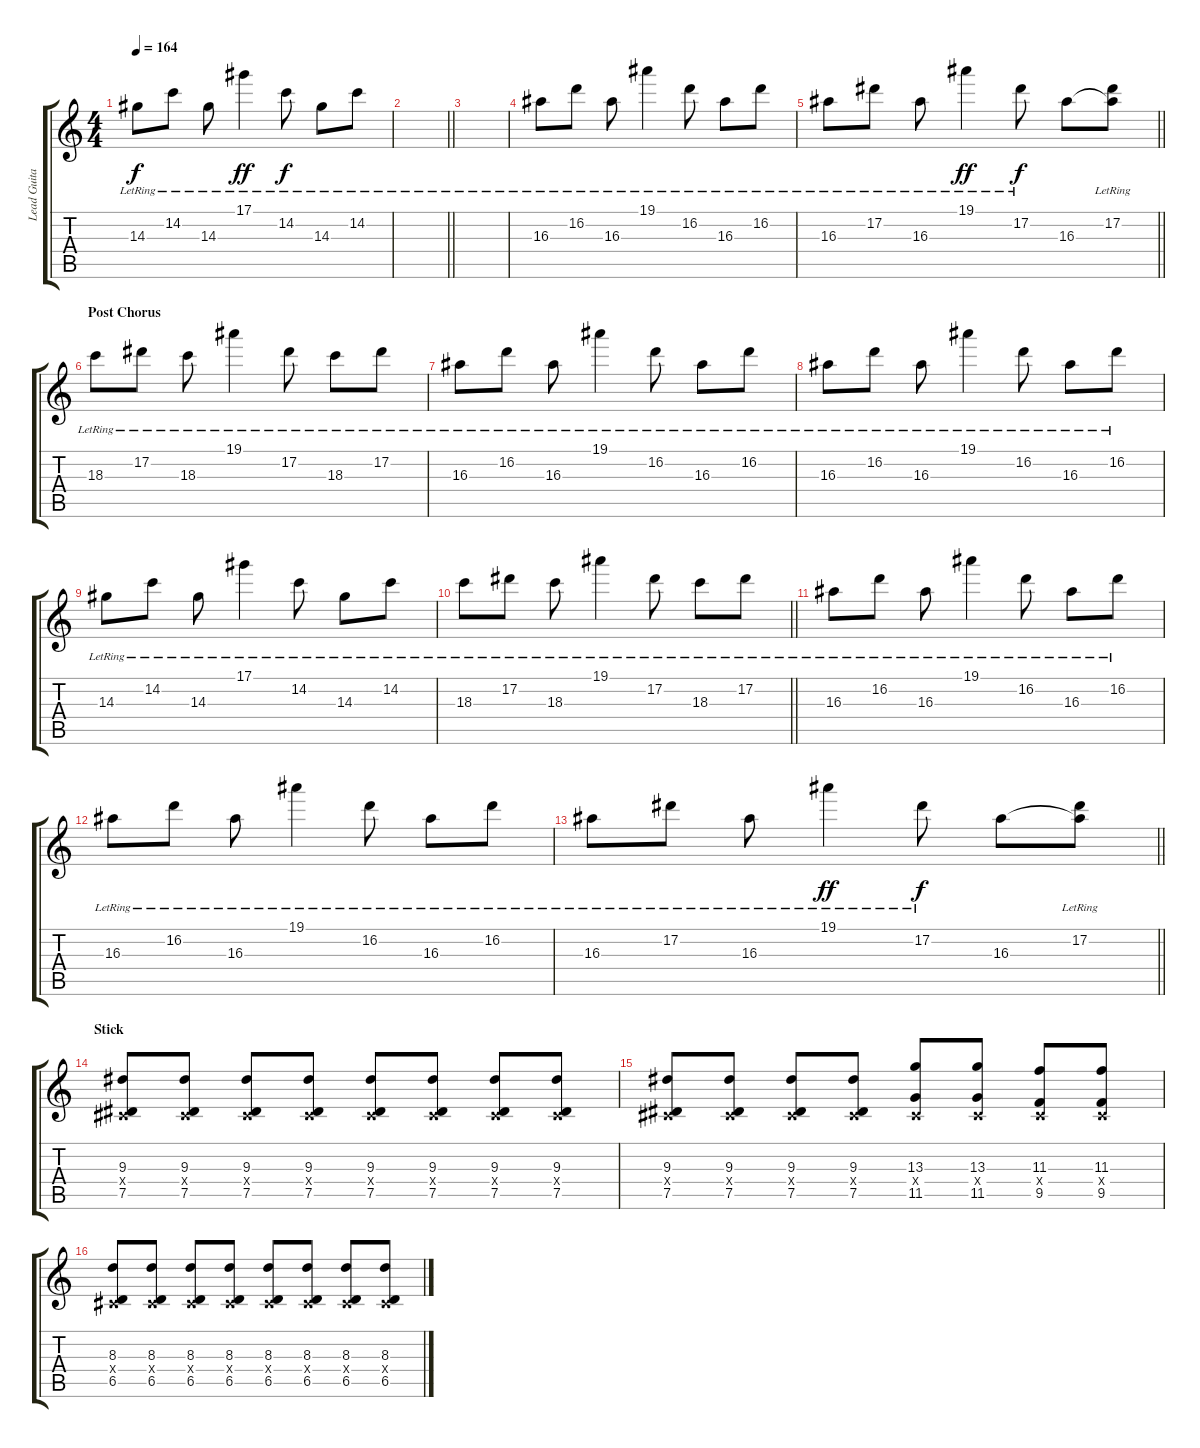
\track ("Lead Guitar - Audelio Flores, Jr" "Lead Guita") {instrument distortionguitar}
\staff {score tabs}
\tuning (Eb4 Bb3 Gb3 Db3 Ab2 Eb2) {hide}
\ts (4 4)
\tempo 164
\clef g2
\ks c
14.3{lr}.8{dy f} 14.2{lr}.8 14.3{lr}.8 17.1{lr}.4{dy ff} 14.2{lr}.8{dy f} 14.3{lr}.8 14.2{lr}.8 |
\barLineRight lightlight
|
|
16.3{lr}.8 16.2{lr}.8 16.3{lr}.8 19.1{lr}.4 16.2{lr}.8 16.3{lr}.8 16.2{lr}.8 |
\barLineRight lightlight
16.3{lr}.8 17.2{lr}.8 16.3{lr}.8 19.1{lr}.4{dy ff} 17.2{lr}.8{dy f} 16.3.8 (17.2{lr} 16.3{t}).8 |
\section ("" "Post Chorus")
18.3{lr}.8 17.2{lr}.8 18.3{lr}.8 19.1{lr}.4 17.2{lr}.8 18.3{lr}.8 17.2{lr}.8 |
16.3{lr}.8 16.2{lr}.8 16.3{lr}.8 19.1{lr}.4 16.2{lr}.8 16.3{lr}.8 16.2{lr}.8 |
16.3{lr}.8 16.2{lr}.8 16.3{lr}.8 19.1{lr}.4 16.2{lr}.8 16.3{lr}.8 16.2{lr}.8 |
14.3{lr}.8 14.2{lr}.8 14.3{lr}.8 17.1{lr}.4 14.2{lr}.8 14.3{lr}.8 14.2{lr}.8 |
\barLineRight lightlight
18.3{lr}.8 17.2{lr}.8 18.3{lr}.8 19.1{lr}.4 17.2{lr}.8 18.3{lr}.8 17.2{lr}.8 |
16.3{lr}.8 16.2{lr}.8 16.3{lr}.8 19.1{lr}.4 16.2{lr}.8 16.3{lr}.8 16.2{lr}.8 |
16.3{lr}.8 16.2{lr}.8 16.3{lr}.8 19.1{lr}.4 16.2{lr}.8 16.3{lr}.8 16.2{lr}.8 |
\barLineRight lightlight
16.3{lr}.8 17.2{lr}.8 16.3{lr}.8 19.1{lr}.4{dy ff} 17.2{lr}.8{dy f} 16.3.8 (17.2{lr} 16.3{t}).8 |
\section ("" "Stick")
(9.3 0.4{x} 7.5).8{volume 12 balance 10 instrument distortionguitar} (9.3 0.4{x} 7.5).8 (9.3 0.4{x} 7.5).8 (9.3 0.4{x} 7.5).8 (9.3 0.4{x} 7.5).8 (9.3 0.4{x} 7.5).8 (9.3 0.4{x} 7.5).8 (9.3 0.4{x} 7.5).8 |
(9.3 0.4{x} 7.5).8 (9.3 0.4{x} 7.5).8 (9.3 0.4{x} 7.5).8 (9.3 0.4{x} 7.5).8 (13.3 0.4{x} 11.5).8 (13.3 0.4{x} 11.5).8 (11.3 0.4{x} 9.5).8 (11.3 0.4{x} 9.5).8 |
(8.3 0.4{x} 6.5).8 (8.3 0.4{x} 6.5).8 (8.3 0.4{x} 6.5).8 (8.3 0.4{x} 6.5).8 (8.3 0.4{x} 6.5).8 (8.3 0.4{x} 6.5).8 (8.3 0.4{x} 6.5).8 (8.3 0.4{x} 6.5).8
